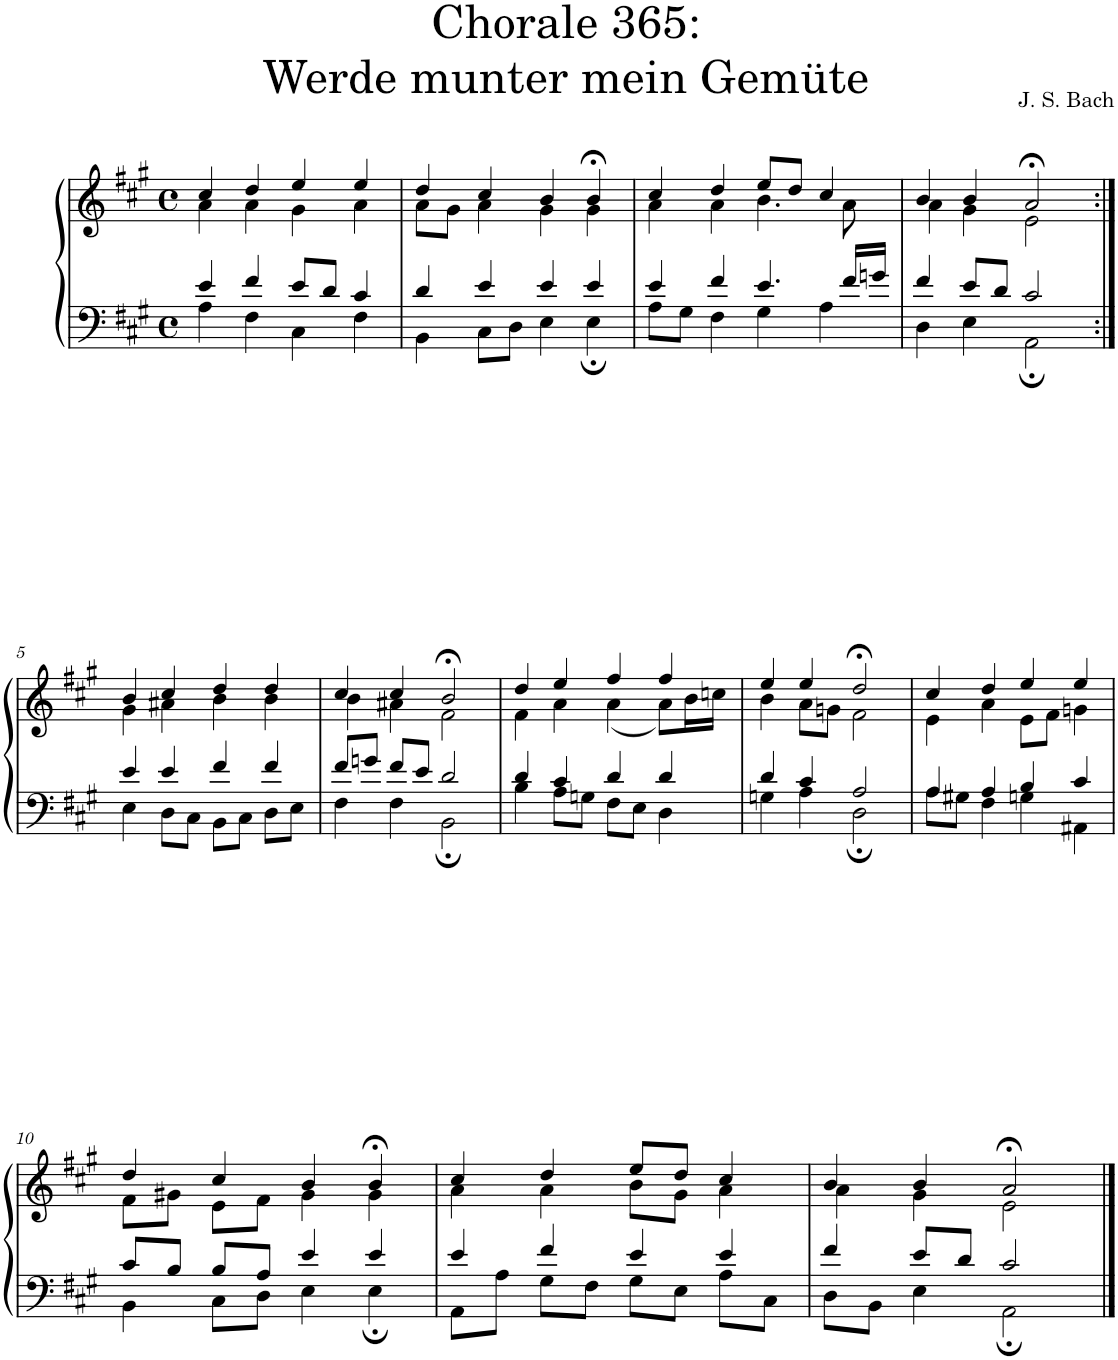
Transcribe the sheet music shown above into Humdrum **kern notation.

**kern	**kern
*part1	*part1
*staff2	*staff1
*I"S,A	*
*clefF4	*clefG2
*k[f#c#g#]	*k[f#c#g#]
*M4/4	*M4/4
*met(c)	*met(c)
=1	=1
*^	*^
4e/	4A\	4cc#/	4a\
4f#/	4F#\	4dd/	4a\
8e/L	4C#\	4ee/	4g#\
8d/J	.	.	.
4c#/	4F#\	4ee/	4a\
=2	=2	=2	=2
4d/	4BB\	4dd/	8a\L
.	.	.	8g#\J
4e/	8C#\L	4cc#/	4a\
.	8D\J	.	.
4e/	4E\	4b/	4g#\
4e/	4E;\	4b;</	4g#\
=3	=3	=3	=3
4e/	8A\L	4cc#/	4a\
.	8G#\J	.	.
4f#/	4F#\	4dd/	4a\
4.e/	4G#\	8ee/L	4.b\
.	.	8dd/J	.
.	4A\	4cc#/	.
16f#/LL	.	.	8a\
16gn/JJ	.	.	.
=4	=4	=4	=4
4f#/	4D\	4b/	4a\
8e/L	4E\	4b/	4g#\
8d/J	.	.	.
2c#/	2AA;\	2a;</	2e\
!!LO:LB:g=z	!!
=5:|!	=5:|!	=5:|!	=5:|!
4e/	4E\	4b/	4g#\
4e/	8D\L	4cc#/	4a#X\
.	8C#\J	.	.
4f#/	8BB\L	4dd/	4b\
.	8C#\J	.	.
4f#/	8D\L	4dd/	4b\
.	8E\J	.	.
=6	=6	=6	=6
8f#/L	4F#\	4cc#/	4b\
8gn/J	.	.	.
8f#/L	4F#\	4cc#/	4a#X\
8e/J	.	.	.
2d/	2BB;\	2b;</	2f#\
=7	=7	=7	=7
4d/	4B\	4dd/	4f#\
4c#/	8A\L	4ee/	4a\
.	8Gn\J	.	.
4d/	8F#\L	4ff#/	(<4a\
.	8E\J	.	.
4d/	4D\	4ff#/	8a\L)
.	.	.	16b\L
.	.	.	16ccn\JJ
=8	=8	=8	=8
4d/	4Gn\	4ee/	4b\
4c#/	4A\	4ee/	8a\L
.	.	.	8gn\J
2A/	2D;\	2dd;</	2f#\
=9	=9	=9	=9
4A/	8A\L	4cc#/	4e\
.	8G#X\J	.	.
4A/	4F#\	4dd/	4a\
4B/	4Gn\	4ee/	8e\L
.	.	.	8f#\J
4c#/	4AA#X\	4ee/	4gn\
!!LO:LB:g=z	!!
=10	=10	=10	=10
8c#/L	4BB\	4dd/	8f#\L
8B/J	.	.	8g#X\J
8B/L	8C#\L	4cc#/	8e\L
8A/J	8D\J	.	8f#\J
4e/	4E\	4b/	4g#\
4e/	4E;\	4b;</	4g#\
=11	=11	=11	=11
4e/	8AA\L	4cc#/	4a\
.	8A\J	.	.
4f#/	8G#\L	4dd/	4a\
.	8F#\J	.	.
4e/	8G#\L	8ee/L	8b\L
.	8E\J	8dd/J	8g#\J
4e/	8A\L	4cc#/	4a\
.	8C#\J	.	.
=12	=12	=12	=12
4f#/	8D\L	4b/	4a\
.	8BB\J	.	.
8e/L	4E\	4b/	4g#\
8d/J	.	.	.
2c#/	2AA;\	2a;</	2e\
*v	*v	*	*
*	*v	*v
==	==
*-	*-
